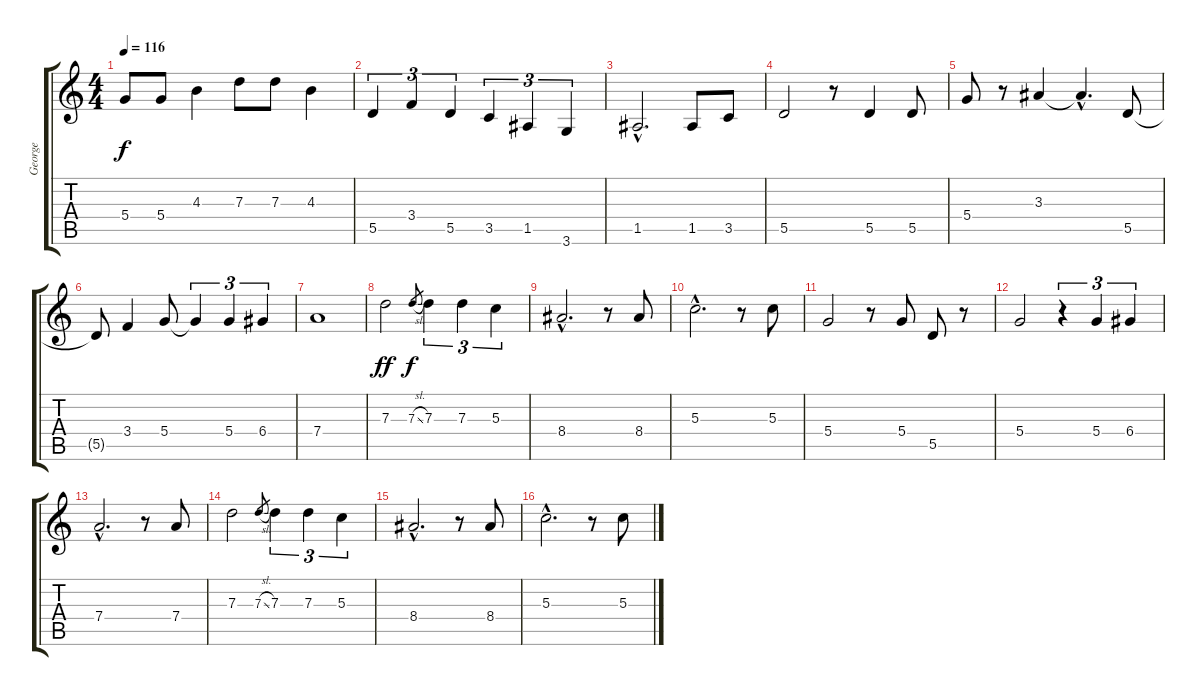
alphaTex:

\track ("George" "George") {instrument electricguitarmuted}
\staff {score tabs}
\tuning (E4 B3 G3 D3 A2 E2) {hide}
\ts (4 4)
\tempo 116
\clef g2
\ks c
5.4.8{dy f} 5.4.8 4.3.4 7.3.8 7.3.8 4.3.4 |
5.5.4{tu (3 2)} 3.4.4{tu (3 2)} 5.5.4{tu (3 2)} 3.5.4{tu (3 2)} 1.5.4{tu (3 2)} 3.6.4{tu (3 2)} |
1.5{hac}.2{d} 1.5.8 3.5.8 |
5.5.2 r.8 5.5.4 5.5.8 |
5.4.8 r.8 3.3.4 3.3{hac t}.4{d} 5.5.8 |
5.5{t}.8 3.4.4 5.4.8 5.4{t}.4{tu (3 2)} 5.4.4{tu (3 2)} 6.4.4{tu (3 2)} |
7.4.1 |
7.3.2{dy ff} 7.3{sl}.8{gr dy f} 7.3.4{tu (3 2)} 7.3.4{tu (3 2)} 5.3.4{tu (3 2)} |
8.4{hac}.2{d} r.8 8.4.8 |
5.3{hac}.2{d} r.8 5.3.8 |
5.4.2 r.8 5.4.8 5.5.8 r.8 |
5.4.2 r.4{tu (3 2)} 5.4.4{tu (3 2)} 6.4.4{tu (3 2)} |
7.4{hac}.2{d} r.8 7.4.8 |
7.3.2 7.3{sl}.8{gr} 7.3.4{tu (3 2)} 7.3.4{tu (3 2)} 5.3.4{tu (3 2)} |
8.4{hac}.2{d} r.8 8.4.8 |
5.3{hac}.2{d} r.8 5.3.8
